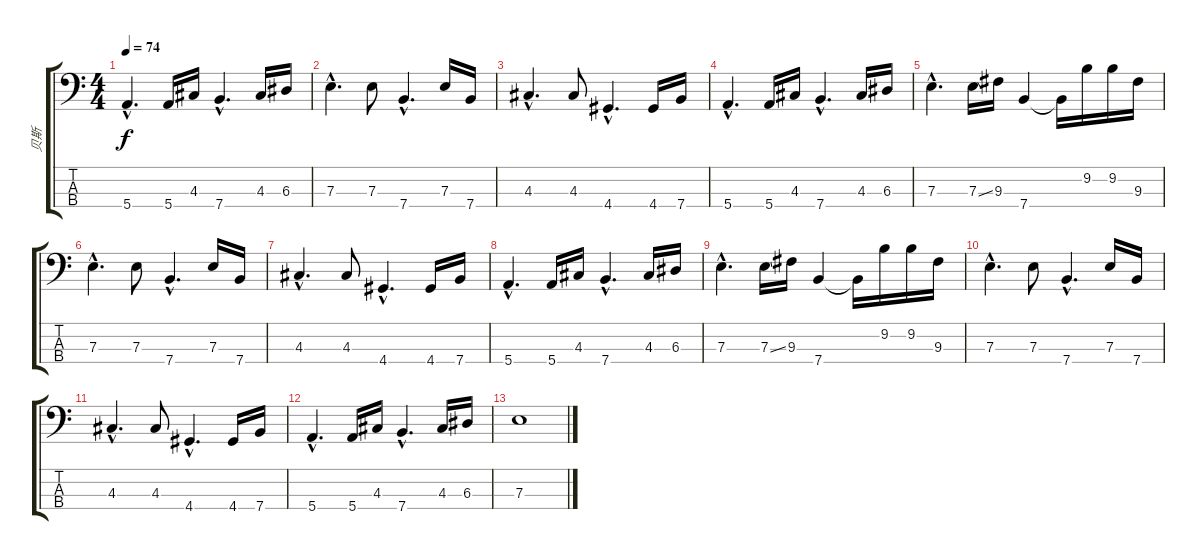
\track ("贝斯" "贝斯") {instrument electricbassfinger}
\staff {score tabs}
\tuning (G2 D2 A1 E1) {hide}
\ts (4 4)
\tempo 74
\clef f4
\ks c
5.4{hac}.4{d dy f} 5.4.16 4.3.16 7.4{hac}.4{d} 4.3.16 6.3.16 |
7.3{hac}.4{d} 7.3.8 7.4{hac}.4{d} 7.3.16 7.4.16 |
4.3{hac}.4{d} 4.3.8 4.4{hac}.4{d} 4.4.16 7.4.16 |
5.4{hac}.4{d} 5.4.16 4.3.16 7.4{hac}.4{d} 4.3.16 6.3.16 |
7.3{hac}.4{d} 7.3{ss}.16 9.3.16 7.4.4 7.4{t}.16 9.2.16 9.2.16 9.3.16 |
7.3{hac}.4{d} 7.3.8 7.4{hac}.4{d} 7.3.16 7.4.16 |
4.3{hac}.4{d} 4.3.8 4.4{hac}.4{d} 4.4.16 7.4.16 |
5.4{hac}.4{d} 5.4.16 4.3.16 7.4{hac}.4{d} 4.3.16 6.3.16 |
7.3{hac}.4{d} 7.3{ss}.16 9.3.16 7.4.4 7.4{t}.16 9.2.16 9.2.16 9.3.16 |
7.3{hac}.4{d volume 14} 7.3.8 7.4{hac}.4{d volume 13} 7.3.16 7.4.16 |
4.3{hac}.4{d volume 12} 4.3.8 4.4{hac}.4{d volume 11} 4.4.16 7.4.16 |
5.4{hac}.4{d volume 10} 5.4.16 4.3.16 7.4{hac}.4{d volume 9} 4.3.16 6.3.16 |
7.3.1{volume 8}
